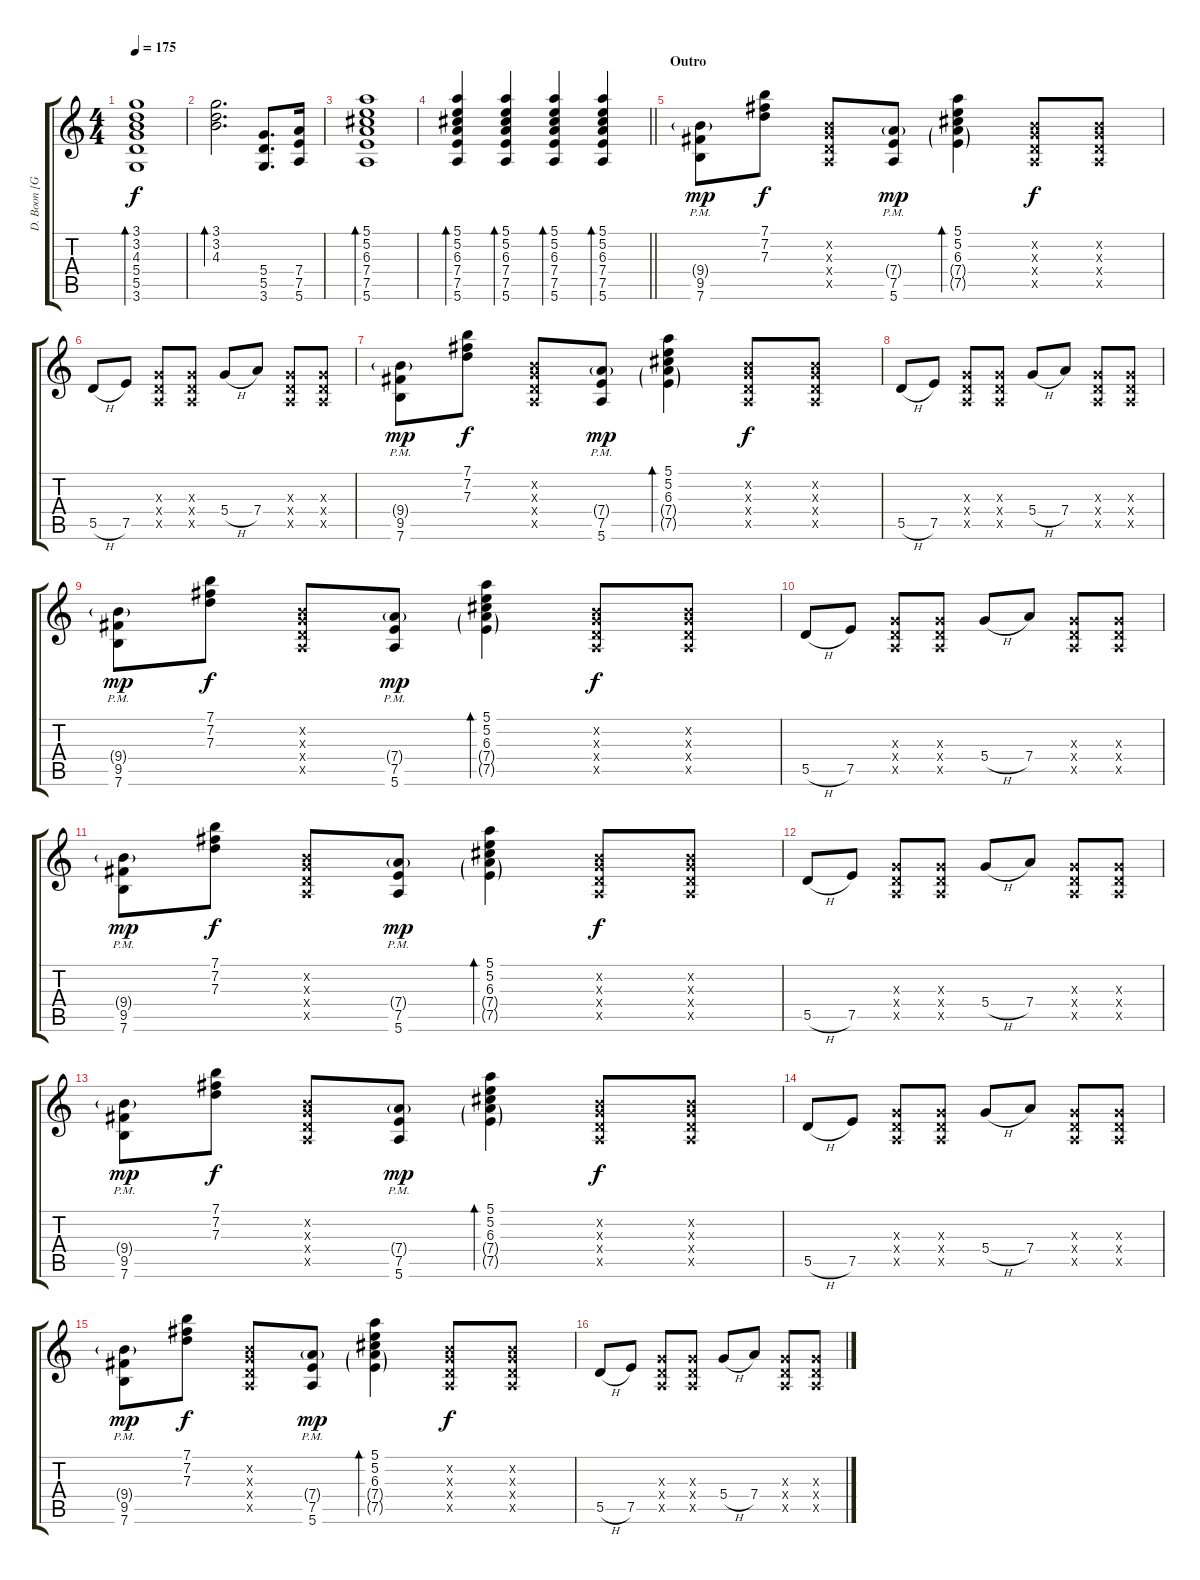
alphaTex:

\track ("D. Boon [Guitar]" "D. Boon [G") {instrument overdrivenguitar}
\staff {score tabs}
\tuning (E4 B3 G3 D3 A2 E2) {hide}
\ts (4 4)
\tempo 175
\clef g2
\ks c
(3.1 3.2 4.3 5.4 5.5 3.6).1{bd 120 dy f} |
(3.1 3.2 4.3).2{d bd 120} (5.4 5.5 3.6).8{d} (7.4 7.5 5.6).16 |
(5.1 5.2 6.3 7.4 7.5 5.6).1{bd 30} |
\barLineRight lightlight
(5.1 5.2 6.3 7.4 7.5 5.6).4{bd 30} (5.1 5.2 6.3 7.4 7.5 5.6).4{bd 30} (5.1 5.2 6.3 7.4 7.5 5.6).4{bd 30} (5.1 5.2 6.3 7.4 7.5 5.6).4{bd 30} |
\section ("" "Outro")
(9.4{g pm} 9.5{pm} 7.6).8{dy mp} (7.1 7.2 7.3).8{dy f} (0.2{x} 0.3{x} 0.4{x} 0.5{x}).8 (7.4{g pm} 7.5{pm} 5.6).8{dy mp} (5.1 5.2 6.3 7.4{g} 7.5{g}).4{bd 120} (0.2{x} 0.3{x} 0.4{x} 0.5{x}).8{dy f} (0.2{x} 0.3{x} 0.4{x} 0.5{x}).8 |
5.5{h}.8 7.5.8 (0.3{x} 0.4{x} 0.5{x}).8 (0.3{x} 0.4{x} 0.5{x}).8 5.4{h}.8 7.4.8 (0.3{x} 0.4{x} 0.5{x}).8 (0.3{x} 0.4{x} 0.5{x}).8 |
(9.4{g pm} 9.5{pm} 7.6).8{dy mp} (7.1 7.2 7.3).8{dy f} (0.2{x} 0.3{x} 0.4{x} 0.5{x}).8 (7.4{g pm} 7.5{pm} 5.6).8{dy mp} (5.1 5.2 6.3 7.4{g} 7.5{g}).4{bd 120} (0.2{x} 0.3{x} 0.4{x} 0.5{x}).8{dy f} (0.2{x} 0.3{x} 0.4{x} 0.5{x}).8 |
5.5{h}.8 7.5.8 (0.3{x} 0.4{x} 0.5{x}).8 (0.3{x} 0.4{x} 0.5{x}).8 5.4{h}.8 7.4.8 (0.3{x} 0.4{x} 0.5{x}).8 (0.3{x} 0.4{x} 0.5{x}).8 |
(9.4{g pm} 9.5{pm} 7.6).8{dy mp} (7.1 7.2 7.3).8{dy f} (0.2{x} 0.3{x} 0.4{x} 0.5{x}).8 (7.4{g pm} 7.5{pm} 5.6).8{dy mp} (5.1 5.2 6.3 7.4{g} 7.5{g}).4{bd 120} (0.2{x} 0.3{x} 0.4{x} 0.5{x}).8{dy f} (0.2{x} 0.3{x} 0.4{x} 0.5{x}).8 |
5.5{h}.8 7.5.8 (0.3{x} 0.4{x} 0.5{x}).8 (0.3{x} 0.4{x} 0.5{x}).8 5.4{h}.8 7.4.8 (0.3{x} 0.4{x} 0.5{x}).8 (0.3{x} 0.4{x} 0.5{x}).8 |
(9.4{g pm} 9.5{pm} 7.6).8{dy mp} (7.1 7.2 7.3).8{dy f} (0.2{x} 0.3{x} 0.4{x} 0.5{x}).8 (7.4{g pm} 7.5{pm} 5.6).8{dy mp} (5.1 5.2 6.3 7.4{g} 7.5{g}).4{bd 120} (0.2{x} 0.3{x} 0.4{x} 0.5{x}).8{dy f} (0.2{x} 0.3{x} 0.4{x} 0.5{x}).8 |
5.5{h}.8 7.5.8 (0.3{x} 0.4{x} 0.5{x}).8 (0.3{x} 0.4{x} 0.5{x}).8 5.4{h}.8 7.4.8 (0.3{x} 0.4{x} 0.5{x}).8 (0.3{x} 0.4{x} 0.5{x}).8 |
(9.4{g pm} 9.5{pm} 7.6).8{dy mp} (7.1 7.2 7.3).8{dy f} (0.2{x} 0.3{x} 0.4{x} 0.5{x}).8 (7.4{g pm} 7.5{pm} 5.6).8{dy mp} (5.1 5.2 6.3 7.4{g} 7.5{g}).4{bd 120} (0.2{x} 0.3{x} 0.4{x} 0.5{x}).8{dy f} (0.2{x} 0.3{x} 0.4{x} 0.5{x}).8 |
5.5{h}.8 7.5.8 (0.3{x} 0.4{x} 0.5{x}).8 (0.3{x} 0.4{x} 0.5{x}).8 5.4{h}.8 7.4.8 (0.3{x} 0.4{x} 0.5{x}).8 (0.3{x} 0.4{x} 0.5{x}).8 |
(9.4{g pm} 9.5{pm} 7.6).8{dy mp} (7.1 7.2 7.3).8{dy f} (0.2{x} 0.3{x} 0.4{x} 0.5{x}).8 (7.4{g pm} 7.5{pm} 5.6).8{dy mp} (5.1 5.2 6.3 7.4{g} 7.5{g}).4{bd 120} (0.2{x} 0.3{x} 0.4{x} 0.5{x}).8{dy f} (0.2{x} 0.3{x} 0.4{x} 0.5{x}).8 |
5.5{h}.8 7.5.8 (0.3{x} 0.4{x} 0.5{x}).8 (0.3{x} 0.4{x} 0.5{x}).8 5.4{h}.8 7.4.8 (0.3{x} 0.4{x} 0.5{x}).8 (0.3{x} 0.4{x} 0.5{x}).8
